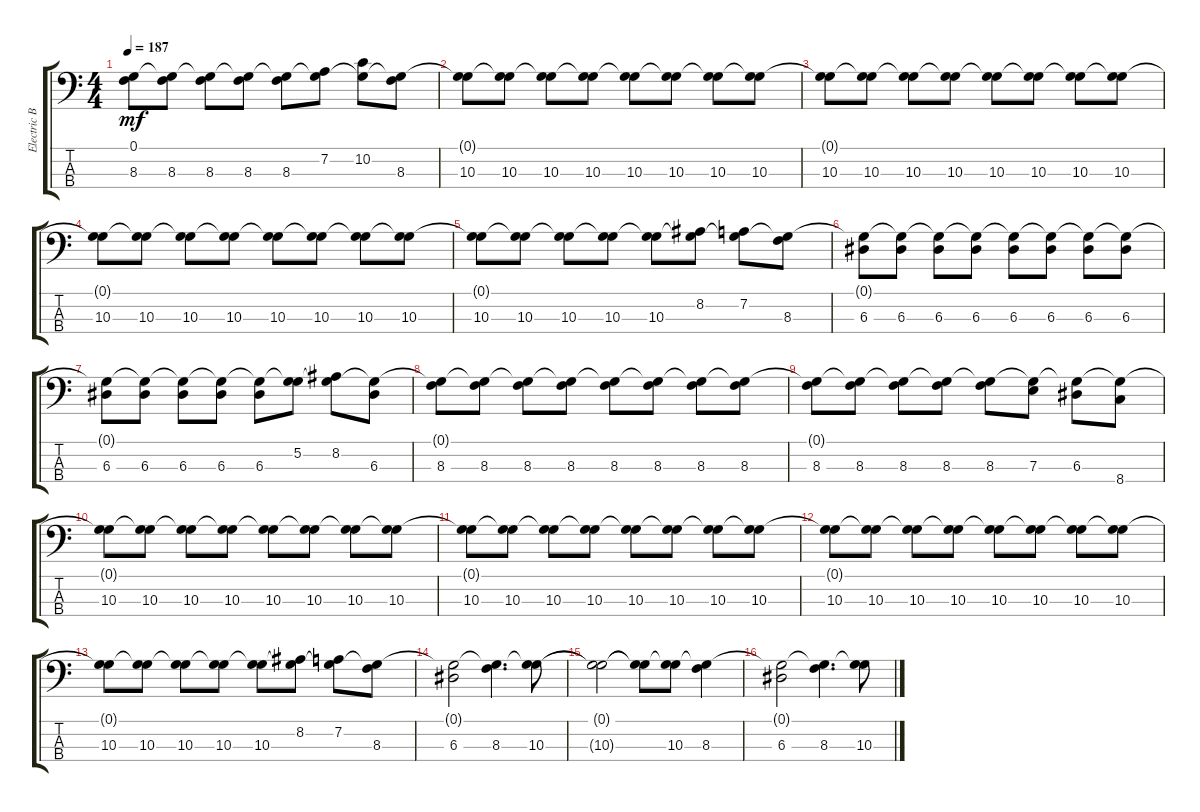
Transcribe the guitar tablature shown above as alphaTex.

\track ("Electric Bass" "Electric B") {instrument electricbassfinger}
\staff {score tabs}
\tuning (G2 D2 A1 E1) {hide}
\ts (4 4)
\tempo 187
\clef f4
\ks c
(0.1{t} 8.3).8{dy mf} (0.1{t} 8.3).8 (0.1{t} 8.3).8 (0.1{t} 8.3).8 (0.1{t} 8.3).8 (0.1{t} 7.2).8 (0.1{t} 10.2).8 (0.1{t} 8.3).8 |
(0.1{t} 10.3).8 (0.1{t} 10.3).8 (0.1{t} 10.3).8 (0.1{t} 10.3).8 (0.1{t} 10.3).8 (0.1{t} 10.3).8 (0.1{t} 10.3).8 (0.1{t} 10.3).8 |
(0.1{t} 10.3).8 (0.1{t} 10.3).8 (0.1{t} 10.3).8 (0.1{t} 10.3).8 (0.1{t} 10.3).8 (0.1{t} 10.3).8 (0.1{t} 10.3).8 (0.1{t} 10.3).8 |
(0.1{t} 10.3).8 (0.1{t} 10.3).8 (0.1{t} 10.3).8 (0.1{t} 10.3).8 (0.1{t} 10.3).8 (0.1{t} 10.3).8 (0.1{t} 10.3).8 (0.1{t} 10.3).8 |
(0.1{t} 10.3).8 (0.1{t} 10.3).8 (0.1{t} 10.3).8 (0.1{t} 10.3).8 (0.1{t} 10.3).8 (0.1{t} 8.2).8 (0.1{t} 7.2).8 (0.1{t} 8.3).8 |
(0.1{t} 6.3).8 (0.1{t} 6.3).8 (0.1{t} 6.3).8 (0.1{t} 6.3).8 (0.1{t} 6.3).8 (0.1{t} 6.3).8 (0.1{t} 6.3).8 (0.1{t} 6.3).8 |
(0.1{t} 6.3).8 (0.1{t} 6.3).8 (0.1{t} 6.3).8 (0.1{t} 6.3).8 (0.1{t} 6.3).8 (0.1{t} 5.2).8 (0.1{t} 8.2).8 (0.1{t} 6.3).8 |
(0.1{t} 8.3).8 (0.1{t} 8.3).8 (0.1{t} 8.3).8 (0.1{t} 8.3).8 (0.1{t} 8.3).8 (0.1{t} 8.3).8 (0.1{t} 8.3).8 (0.1{t} 8.3).8 |
(0.1{t} 8.3).8 (0.1{t} 8.3).8 (0.1{t} 8.3).8 (0.1{t} 8.3).8 (0.1{t} 8.3).8 (0.1{t} 7.3).8 (0.1{t} 6.3).8 (0.1{t} 8.4).8 |
(0.1{t} 10.3).8 (0.1{t} 10.3).8 (0.1{t} 10.3).8 (0.1{t} 10.3).8 (0.1{t} 10.3).8 (0.1{t} 10.3).8 (0.1{t} 10.3).8 (0.1{t} 10.3).8 |
(0.1{t} 10.3).8 (0.1{t} 10.3).8 (0.1{t} 10.3).8 (0.1{t} 10.3).8 (0.1{t} 10.3).8 (0.1{t} 10.3).8 (0.1{t} 10.3).8 (0.1{t} 10.3).8 |
(0.1{t} 10.3).8 (0.1{t} 10.3).8 (0.1{t} 10.3).8 (0.1{t} 10.3).8 (0.1{t} 10.3).8 (0.1{t} 10.3).8 (0.1{t} 10.3).8 (0.1{t} 10.3).8 |
(0.1{t} 10.3).8 (0.1{t} 10.3).8 (0.1{t} 10.3).8 (0.1{t} 10.3).8 (0.1{t} 10.3).8 (0.1{t} 8.2).8 (0.1{t} 7.2).8 (0.1{t} 8.3).8 |
(0.1{t} 6.3).2 (0.1{t} 8.3).4{d} (0.1{t} 10.3).8 |
(0.1{t} 10.3{t}).2 (0.1{t} 10.3{t}).8 (0.1{t} 10.3).8 (0.1{t} 8.3).4 |
(0.1{t} 6.3).2 (0.1{t} 8.3).4{d} (0.1{t} 10.3).8
